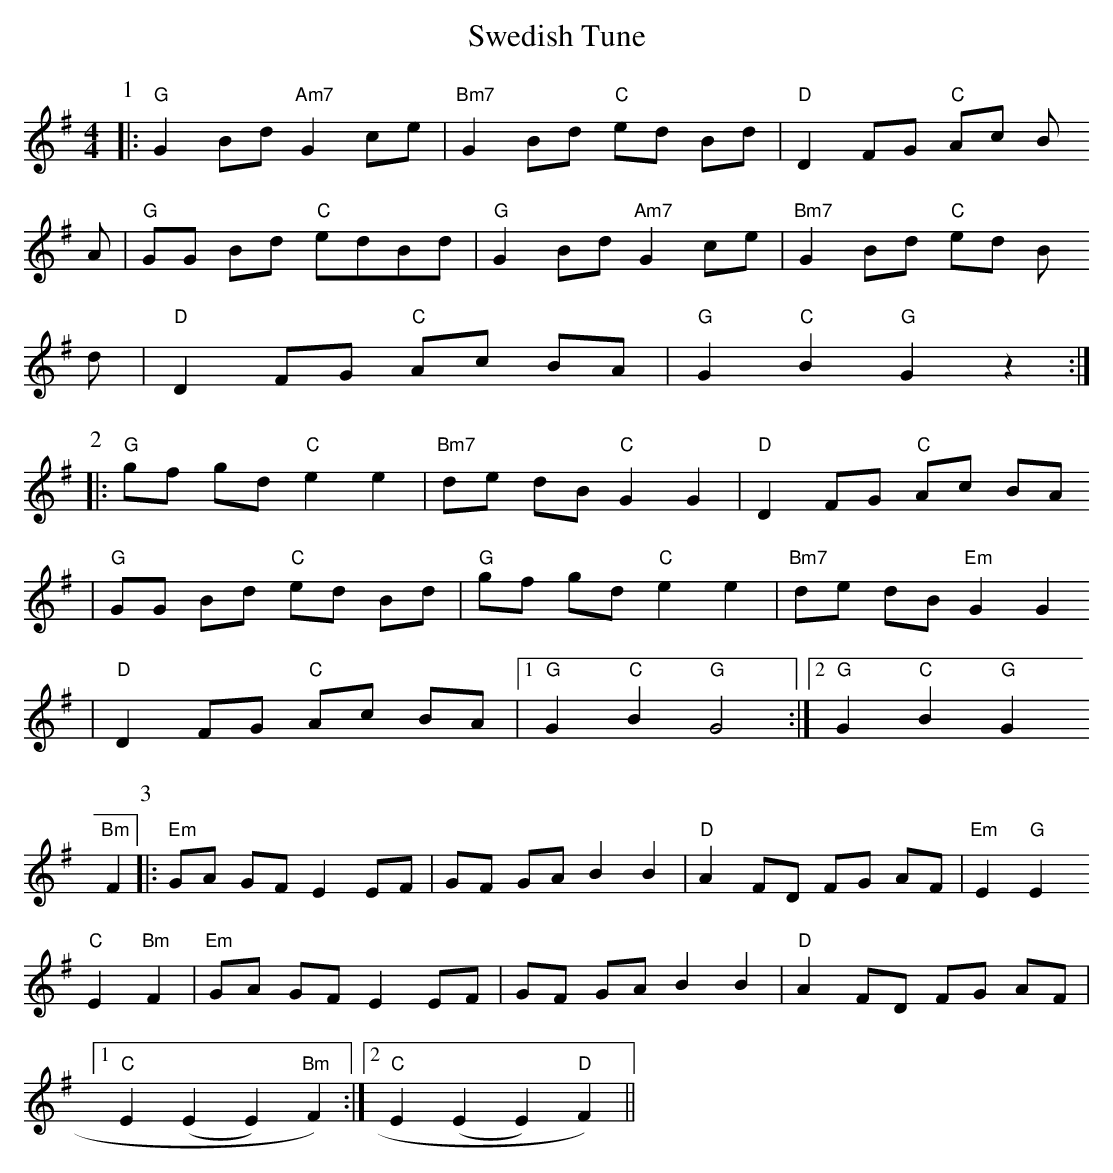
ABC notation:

X:1
T:Swedish Tune
M:4/4
L:1/8
K:G
P:1
|:"G" G2 Bd  "Am7" G2 ce | "Bm7"  G2 Bd  "C" ed Bd | "D" D2 FG  "C" Ac B
A | "G" GG Bd  "C" edBd |"G" G2 Bd  "Am7" G2 ce | "Bm7"  G2 Bd  "C" ed B
d | "D" D2 FG  "C" Ac BA | "G"G2 "C" B2  "G" G2 z2 :|
P:2
|: "G" gf gd  "C"  e2 e2 | "Bm7" de dB  "C" G2 G2 | "D" D2 FG  "C" Ac BA
 | "G" GG Bd  "C" ed Bd | "G" gf gd  "C" e2 e2 | "Bm7" de dB  "Em" G2 G2
 | "D" D2 FG "C" Ac BA |1 "G"G2 "C" B2  "G" G4 :|2  "G"G2 "C" B2 "G" G2
"Bm" F2
P:3
|: " Em" GA GF  E2 EF | GF GA  B2 B2 |"D" A2 FD  FG AF | "Em " E2 "G" E2
  "C"E2 "Bm" F2 | "Em" GA GF  E2 EF | GF GA  B2 B2 | "D" A2 FD  FG AF |1
 "C" E2 (E2 E2) "Bm" F2) :|2 "C" E2 (E2 E2) "D" F2) ||
